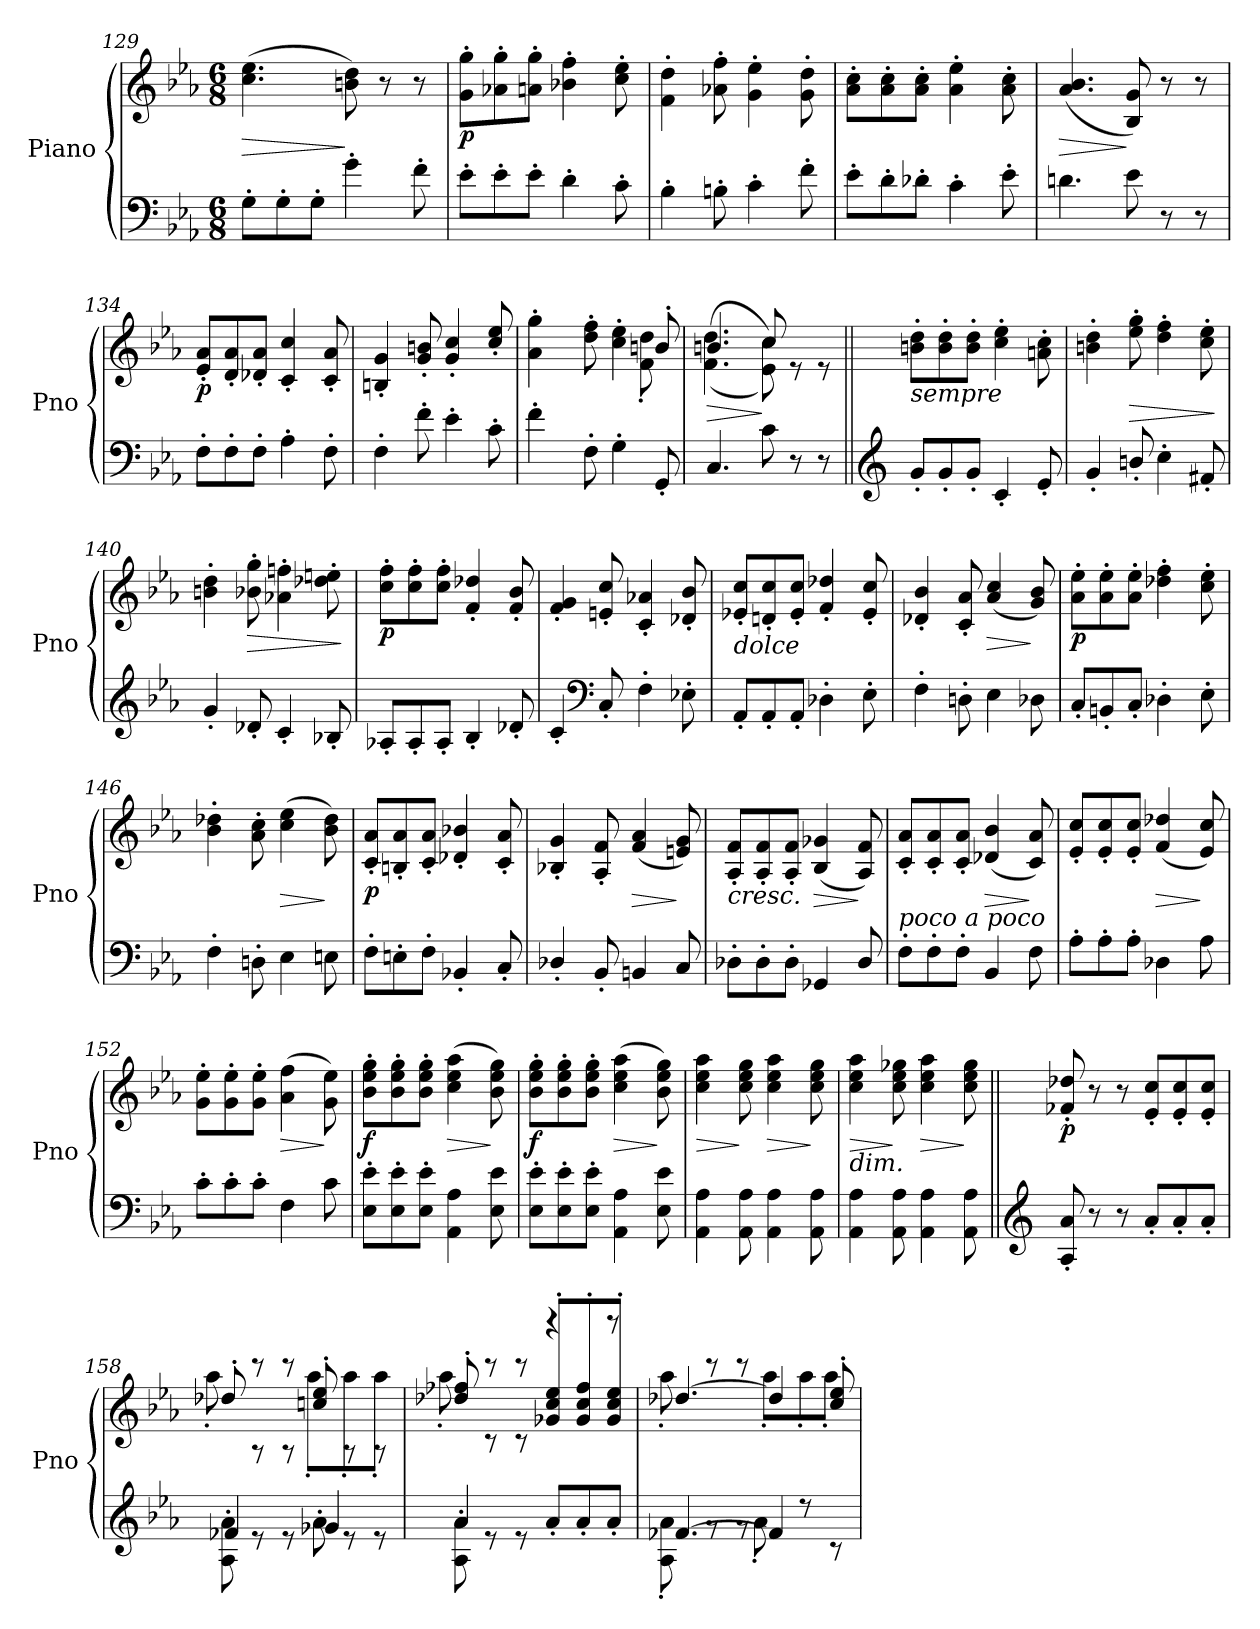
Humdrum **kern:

**kern	**kern	**dynam
*part1	*part1	*part1
*staff2	*staff1	*staff1/2
*I"Piano	*	*
*I'Pno	*	*
*clefF4	*clefG2	*
*k[b-e-a-]	*k[b-e-a-]	*
*M6/8	*M6/8	*
=129	=129	=129
!	!	!LO:HP:b
8G'\L	(4.cc\ 4.ee-\	>
8G'\	.	.
8G'\J	.	.
4g'\	8bn\ 8dd\)	]
.	8r	.
8f'\	8r	.
=130	=130	=130
!	!	!LO:DY:b
8e-'\L	8g\' 8gg\'L	p
8e-'\	8a-X\' 8gg\'	.
8e-'\J	8an\' 8gg\'J	.
4d'\	4b-X\' 4ff\'	.
8c'\	8cc\' 8ee-\'	.
=131	=131	=131
4B-'\	4f\' 4dd\'	.
8Bn'\	8a-X\' 8ff\'	.
4c'\	4g\' 4ee-\'	.
8f'\	8g\' 8dd\'	.
!!LO:PB:g=z
=132	=132	=132
8e-'\L	8a-\' 8cc\'L	.
8d'\	8a-\' 8cc\'	.
8d-X'\J	8a-\' 8cc\'J	.
4c'\	4a-\' 4ee-\'	.
8e-'\	8a-\' 8cc\'	.
=133	=133	=133
!	!	!LO:HP:b
4.dn\	(>4.a-/ 4.b-/	>
8e-\	8B-/ 8g/)	]
8r	8r	.
8r	8r	.
=134	=134	=134
!	!	!LO:DY:b
8F'\L	8e-/' 8a-/'L	p
8F'\	8d/' 8a-/'	.
8F'\J	8d-X/' 8a-/'J	.
4A-'\	4c/' 4cc/'	.
8F'\	8c/' 8a-/'	.
=135	=135	=135
4F'\	4Bn/' 4g/'	.
8f'\	8g/' 8bn/'	.
4e-'\	4g/' 4cc/'	.
8c'\	8cc/' 8ee-/'	.
=136	=136	=136
*	*^	*
4f'\	4a-\' 4gg\'	8ryy	.
*	*v	*v	*
8F'\	8dd\' 8ff\'	.
4G'\	4cc\' 4ee-\'	.
*	*^	*
8GG'/	8bn'/	8f\' 8dd\'	.
=137	=137	=137	=137
!	!	!	!LO:HP:b
4.C/	4.bn/	(>(4.f\ 4.dd\	>
8c\	8cc/	8e-\ 8cc\))	]
8r	8re	4ryy	.
8r	8re	.	.
*	*v	*v	*
!!LO:LB:g=z
=138||	=138||	=138||
*clefG2	*	*
!	!LO:TX:b:i:t=sempre	!
8g'/L	8bn\' 8dd\'L	.
8g'/	8b\' 8dd\'	.
8g'/J	8b\' 8dd\'J	.
4c'/	4cc\' 4ee-\'	.
8e-'/	8an\' 8cc\'	.
=139	=139	=139
4g'/	4bn\' 4dd\'	.
!	!	!LO:HP:b
8bn'/	8ee-\' 8gg\'	>
4cc'\	4dd\' 4ff\'	.
8f#X'/	8cc\' 8ee-\'	.
.	.	]
=140	=140	=140
4g'/	4bn\' 4dd\'	.
!	!	!LO:HP:b
8d-X'/	8b-X\' 8gg\'	>
4c'/	4a-X\' 4ffn\'	.
8B-X'/	8dd-X\' 8een\'	.
.	.	]
=141	=141	=141
!	!	!LO:DY:b
8A-X'/L	8cc\' 8ff\'L	p
8A-'/	8cc\' 8ff\'	.
8A-'/J	8cc\' 8ff\'J	.
4B-'/	4f/' 4dd-X/'	.
8d-X'/	8f/' 8b-/'	.
=142	=142	=142
4c'/	4f/' 4g/'	.
*clefF4	*	*
8C'/	8en/' 8cc/'	.
4F'\	4c/' 4a-X/'	.
8E-X'\	8d-X/' 8b-/'	.
=143	=143	=143
!	!LO:TX:b:i:t=dolce	!
8AA-'/L	8e-X/' 8cc/'L	.
8AA-'/	8dn/' 8cc/'	.
8AA-'/J	8e-/' 8cc/'J	.
4D-X'\	4f/' 4dd-X/'	.
8E-'\	8e-/' 8cc/'	.
!!LO:LB:g=z
=144	=144	=144
4F'\	4d-X/' 4b-/'	.
8Dn'\	8c/' 8a-/'	.
!	!	!LO:HP:b
4E-\	(>4a-/ 4cc/	>
8D-X\	8g/ 8b-/)	]
=145	=145	=145
!	!	!LO:DY:b
8C'/L	8a-\' 8ee-\'L	p
8BBn'/	8a-\' 8ee-\'	.
8C'/J	8a-\' 8ee-\'J	.
4D-X'\	4dd-X\' 4ff\'	.
8E-'\	8cc\' 8ee-\'	.
=146	=146	=146
4F'\	4b-\' 4dd-X\'	.
8Dn'\	8a-\' 8cc\'	.
!	!	!LO:HP:b
4E-\	(>4cc\ 4ee-\	>
8En\	8b-\ 8dd-\)	]
=147	=147	=147
!	!	!LO:DY:b
8F'\L	8c/' 8a-/'L	p
8En'\	8Bn/' 8a-/'	.
8F'\J	8c/' 8a-/'J	.
4BB-X'/	4d-X/' 4b-X/'	.
8C'/	8c/' 8a-/'	.
=148	=148	=148
4D-X'/	4B-X/' 4g/'	.
8BB-'/	8A-/' 8f/'	.
!	!	!LO:HP:b
4BBn/	(4f/ 4a-/	>
8C/	8en/ 8g/)	]
=149	=149	=149
!	!LO:TX:b:i:t=cresc.	!
8D-X'\L	8A-/' 8f/'L	.
8D-'\	8A-/' 8f/'	.
8D-'\J	8A-/' 8f/'J	.
!	!	!LO:HP:b
4GG-X/	(4B-/ 4g-X/	>
8D-/	8A-/ 8f/)	]
!!LO:LB:g=z
=150	=150	=150
!	!LO:TX:b:i:t=poco a poco	!
8F'\L	8c/' 8a-/'L	.
8F'\	8c/' 8a-/'	.
8F'\J	8c/' 8a-/'J	.
!	!	!LO:HP:b
4BB-/	(4d-X/ 4b-/	>
8F\	8c/ 8a-/)	]
=151	=151	=151
8A-'\L	8e-/' 8cc/'L	.
8A-'\	8e-/' 8cc/'	.
8A-'\J	8e-/' 8cc/'J	.
!	!	!LO:HP:b
4D-X\	(4f/ 4dd-X/	>
8A-\	8e-/ 8cc/)	]
=152	=152	=152
8c'\L	8g\' 8ee-\'L	.
8c'\	8g\' 8ee-\'	.
8c'\J	8g\' 8ee-\'J	.
!	!	!LO:HP:b
4F\	(4a-\ 4ff\	>
8c\	8g\ 8ee-\)	]
=153	=153	=153
!	!	!LO:DY:b
8E-\' 8e-\'L	8b-\' 8ee-\' 8gg\'L	f
8E-\' 8e-\'	8b-\' 8ee-\' 8gg\'	.
8E-\' 8e-\'J	8b-\' 8ee-\' 8gg\'J	.
!	!	!LO:HP:b
4AA-\ 4A-\	(4cc\ 4ee-\ 4aa-\	>
8E-\ 8e-\	8b-\ 8ee-\ 8gg\)	]
=154	=154	=154
!	!	!LO:DY:b
8E-\' 8e-\'L	8b-\' 8ee-\' 8gg\'L	f
8E-\' 8e-\'	8b-\' 8ee-\' 8gg\'	.
8E-\' 8e-\'J	8b-\' 8ee-\' 8gg\'J	.
!	!	!LO:HP:b
4AA-\ 4A-\	(4cc\ 4ee-\ 4aa-\	>
8E-\ 8e-\	8b-\ 8ee-\ 8gg\)	]
=155	=155	=155
!	!	!LO:HP:b
4AA-\ 4A-\	4cc\ 4ee-\ 4aa-\	>
8AA-\ 8A-\	8cc\ 8ee-\ 8gg\	]
!	!	!LO:HP:b
4AA-\ 4A-\	4cc\ 4ee-\ 4aa-\	>
8AA-\ 8A-\	8cc\ 8ee-\ 8gg\	]
!!LO:LB:g=z
=156	=156	=156
!	!LO:TX:b:i:t=dim.	!
!	!	!LO:HP:b
4AA-\ 4A-\	4cc\ 4ee-\ 4aa-\	>
8AA-\ 8A-\	8cc\ 8ee-\ 8gg-X\	]
!	!	!LO:HP:b
4AA-\ 4A-\	4cc\ 4ee-\ 4aa-\	>
8AA-\ 8A-\	8cc\ 8ee-\ 8gg-\	]
=157||	=157||	=157||
*clefG2	*	*
!	!	!LO:DY:b
8A-/' 8a-/'	8f-X/' 8dd-X/'	p
8r	8r	.
8r	8r	.
8a-'/L	8e-/' 8cc/'L	.
8a-'/	8e-/' 8cc/'	.
8a-'/J	8e-/' 8cc/'J	.
=158	=158	=158
*^	*^	*
8A-\' 8a-\'	4f-X/	8dd-X'/	8aa-'\	.
8re	.	8rA	8rccc	.
8re	8ryy	8rA	8rccc	.
8a-'\	4g-X/	8ccn/' 8ee-/'	8aa-'\L	.
8re	.	8rA	8aa-'\	.
8re	8ryy	8rA	8aa-'\J	.
=159	=159	=159	=159	=159
8A-\' 8a-\'	4a-/	8dd-X/' 8ff-X/'	8aa-'\	.
8re	.	8rc	8rccc	.
8re	2ryy	8rc	8rccc	.
8a-'/L	.	8g-X/' 8cc/' 8ee-/'L	4rdddd	.
8a-'/	.	8g-/' 8cc/' 8ff-/'	.	.
8a-'/J	.	8g-/' 8cc/' 8ee-/'J	8rdddd	.
=160	=160	=160	=160	=160
[4.f-X/	8A-\' 8a-\'	[4.dd-X/	8aa-'\	.
.	8rg	.	8rccc	.
.	8rg	.	8rccc	.
4f-/]	8a-'\	4dd-/]	8aa-'\L	.
.	8rdd	.	8aa-'\	.
8rc	8ryy	8cc/' 8ee-/'	8aa-'\J	.
*v	*v	*	*	*
*	*v	*v	*
=	=	=
*-	*-	*-
